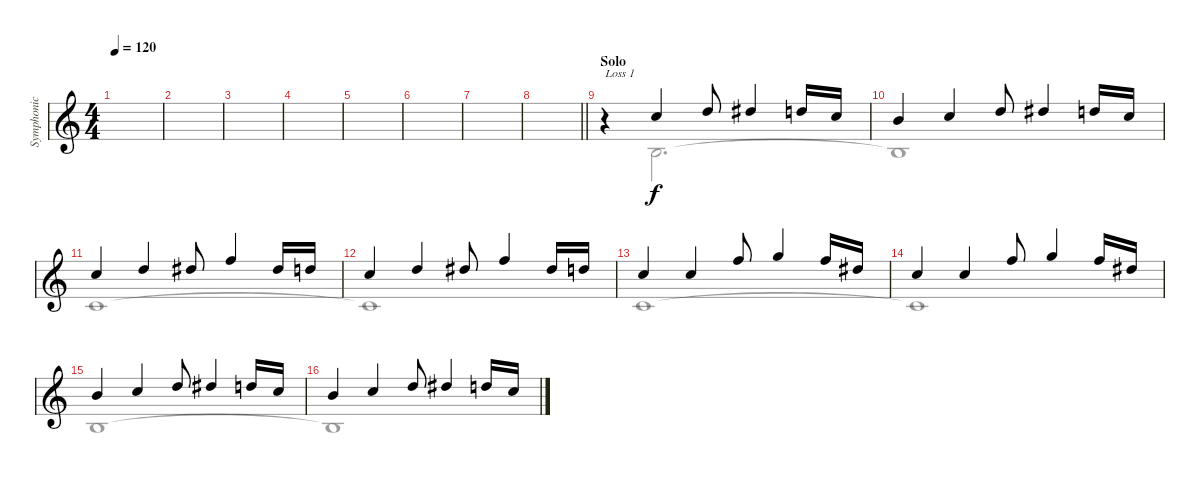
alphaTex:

\track ("Symphonic" "Symphonic") {instrument synthstrings1}
\staff {score}
\tuning (E4 B3 G3 D3 A2 E2) {hide}
\voice
\ts (4 4)
\tempo 120
\clef g2
\ks c
|
|
|
|
|
|
|
\barLineRight lightlight
|
\section ("" "Solo")
r.4{txt "Loss 1" volume 13} 13.2.4 15.2.8 16.2.4 15.2.16 13.2.16 |
12.2.4 13.2.4 15.2.8 16.2.4 15.2.16 13.2.16 |
13.2.4 15.2.4 16.2.8 18.2.4 16.2.16 15.2.16 |
13.2.4 15.2.4 16.2.8 18.2.4 16.2.16 15.2.16 |
13.2.4 13.2.4 18.2.8 20.2.4 18.2.16 16.2.16 |
13.2.4 13.2.4 18.2.8 20.2.4 18.2.16 16.2.16 |
12.2.4 13.2.4 15.2.8 16.2.4 15.2.16 13.2.16 |
12.2.4 13.2.4 15.2.8 16.2.4 15.2.16 13.2.16
\voice
\clef g2
\ottava regular
\simile none
\ks c
|
|
|
|
|
|
|
\barLineRight lightlight
|
r.4 14.5.2{d} |
14.5{t}.1 |
15.5.1 |
15.5{t}.1 |
15.5.1 |
15.5{t}.1 |
14.5.1 |
14.5{t}.1
